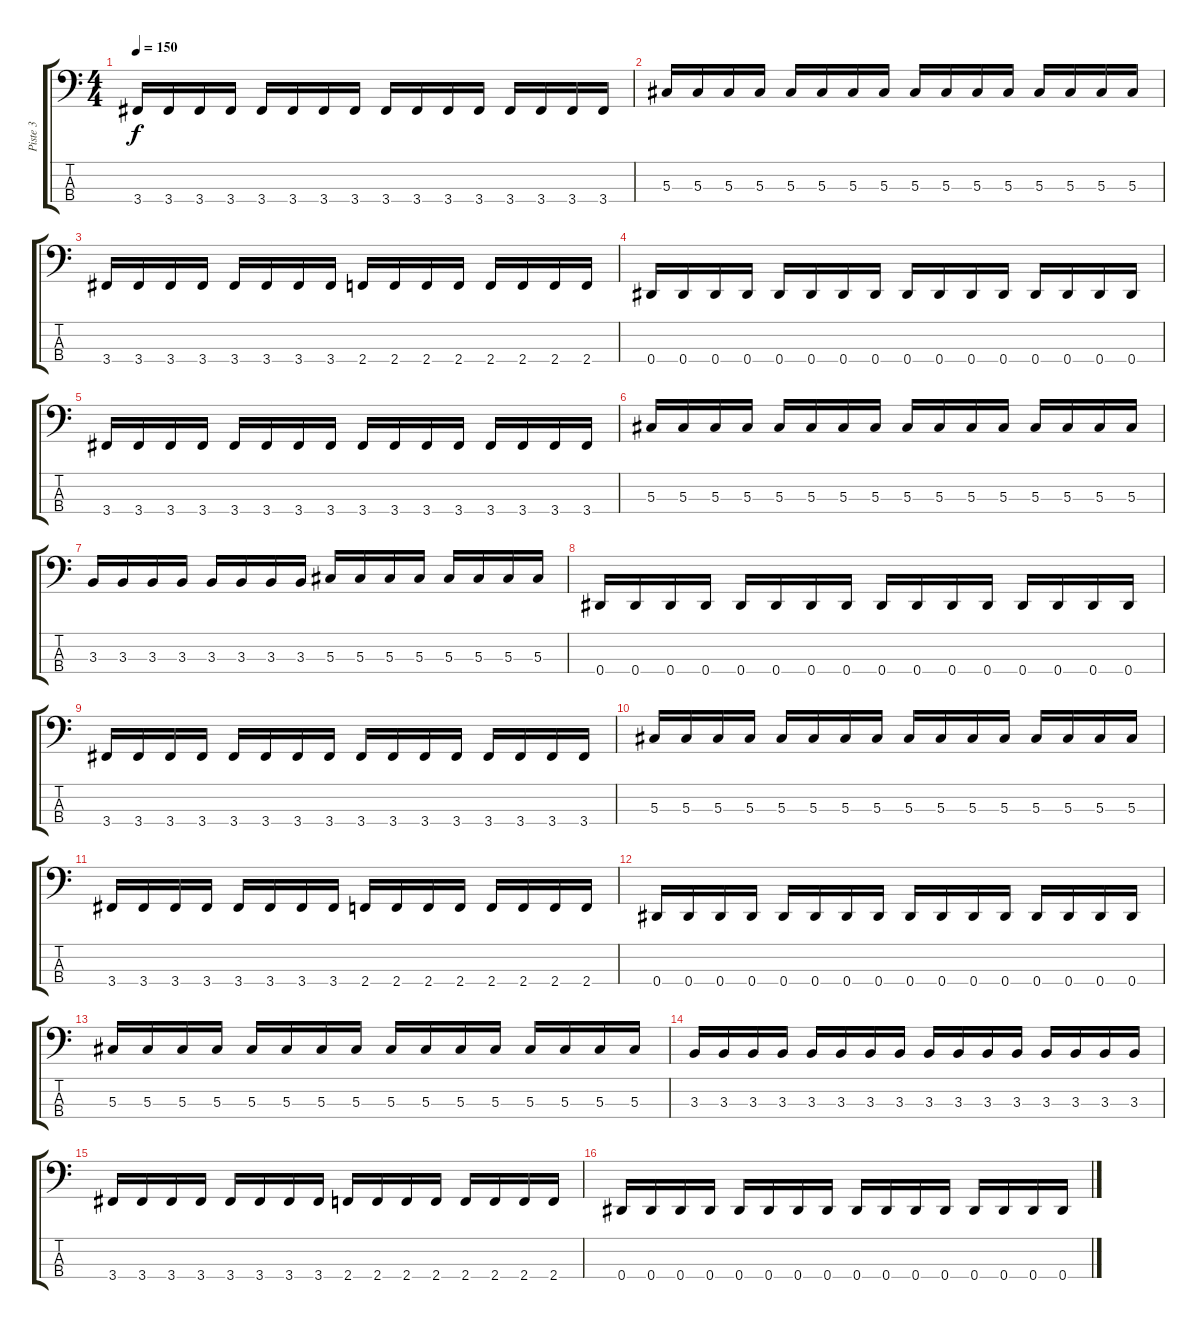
\track ("Piste 3" "Piste 3") {instrument electricbassfinger}
\staff {score tabs}
\tuning (Gb2 Db2 Ab1 Eb1) {hide}
\ts (4 4)
\tempo 150
\clef f4
\ks c
3.4.16{dy f} 3.4.16 3.4.16 3.4.16 3.4.16 3.4.16 3.4.16 3.4.16 3.4.16 3.4.16 3.4.16 3.4.16 3.4.16 3.4.16 3.4.16 3.4.16 |
5.3.16 5.3.16 5.3.16 5.3.16 5.3.16 5.3.16 5.3.16 5.3.16 5.3.16 5.3.16 5.3.16 5.3.16 5.3.16 5.3.16 5.3.16 5.3.16 |
3.4.16 3.4.16 3.4.16 3.4.16 3.4.16 3.4.16 3.4.16 3.4.16 2.4.16 2.4.16 2.4.16 2.4.16 2.4.16 2.4.16 2.4.16 2.4.16 |
0.4.16 0.4.16 0.4.16 0.4.16 0.4.16 0.4.16 0.4.16 0.4.16 0.4.16 0.4.16 0.4.16 0.4.16 0.4.16 0.4.16 0.4.16 0.4.16 |
3.4.16 3.4.16 3.4.16 3.4.16 3.4.16 3.4.16 3.4.16 3.4.16 3.4.16 3.4.16 3.4.16 3.4.16 3.4.16 3.4.16 3.4.16 3.4.16 |
5.3.16 5.3.16 5.3.16 5.3.16 5.3.16 5.3.16 5.3.16 5.3.16 5.3.16 5.3.16 5.3.16 5.3.16 5.3.16 5.3.16 5.3.16 5.3.16 |
3.3.16 3.3.16 3.3.16 3.3.16 3.3.16 3.3.16 3.3.16 3.3.16 5.3.16 5.3.16 5.3.16 5.3.16 5.3.16 5.3.16 5.3.16 5.3.16 |
0.4.16 0.4.16 0.4.16 0.4.16 0.4.16 0.4.16 0.4.16 0.4.16 0.4.16 0.4.16 0.4.16 0.4.16 0.4.16 0.4.16 0.4.16 0.4.16 |
3.4.16 3.4.16 3.4.16 3.4.16 3.4.16 3.4.16 3.4.16 3.4.16 3.4.16 3.4.16 3.4.16 3.4.16 3.4.16 3.4.16 3.4.16 3.4.16 |
5.3.16 5.3.16 5.3.16 5.3.16 5.3.16 5.3.16 5.3.16 5.3.16 5.3.16 5.3.16 5.3.16 5.3.16 5.3.16 5.3.16 5.3.16 5.3.16 |
3.4.16 3.4.16 3.4.16 3.4.16 3.4.16 3.4.16 3.4.16 3.4.16 2.4.16 2.4.16 2.4.16 2.4.16 2.4.16 2.4.16 2.4.16 2.4.16 |
0.4.16 0.4.16 0.4.16 0.4.16 0.4.16 0.4.16 0.4.16 0.4.16 0.4.16 0.4.16 0.4.16 0.4.16 0.4.16 0.4.16 0.4.16 0.4.16 |
5.3.16 5.3.16 5.3.16 5.3.16 5.3.16 5.3.16 5.3.16 5.3.16 5.3.16 5.3.16 5.3.16 5.3.16 5.3.16 5.3.16 5.3.16 5.3.16 |
3.3.16 3.3.16 3.3.16 3.3.16 3.3.16 3.3.16 3.3.16 3.3.16 3.3.16 3.3.16 3.3.16 3.3.16 3.3.16 3.3.16 3.3.16 3.3.16 |
3.4.16 3.4.16 3.4.16 3.4.16 3.4.16 3.4.16 3.4.16 3.4.16 2.4.16 2.4.16 2.4.16 2.4.16 2.4.16 2.4.16 2.4.16 2.4.16 |
0.4.16 0.4.16 0.4.16 0.4.16 0.4.16 0.4.16 0.4.16 0.4.16 0.4.16 0.4.16 0.4.16 0.4.16 0.4.16 0.4.16 0.4.16 0.4.16
